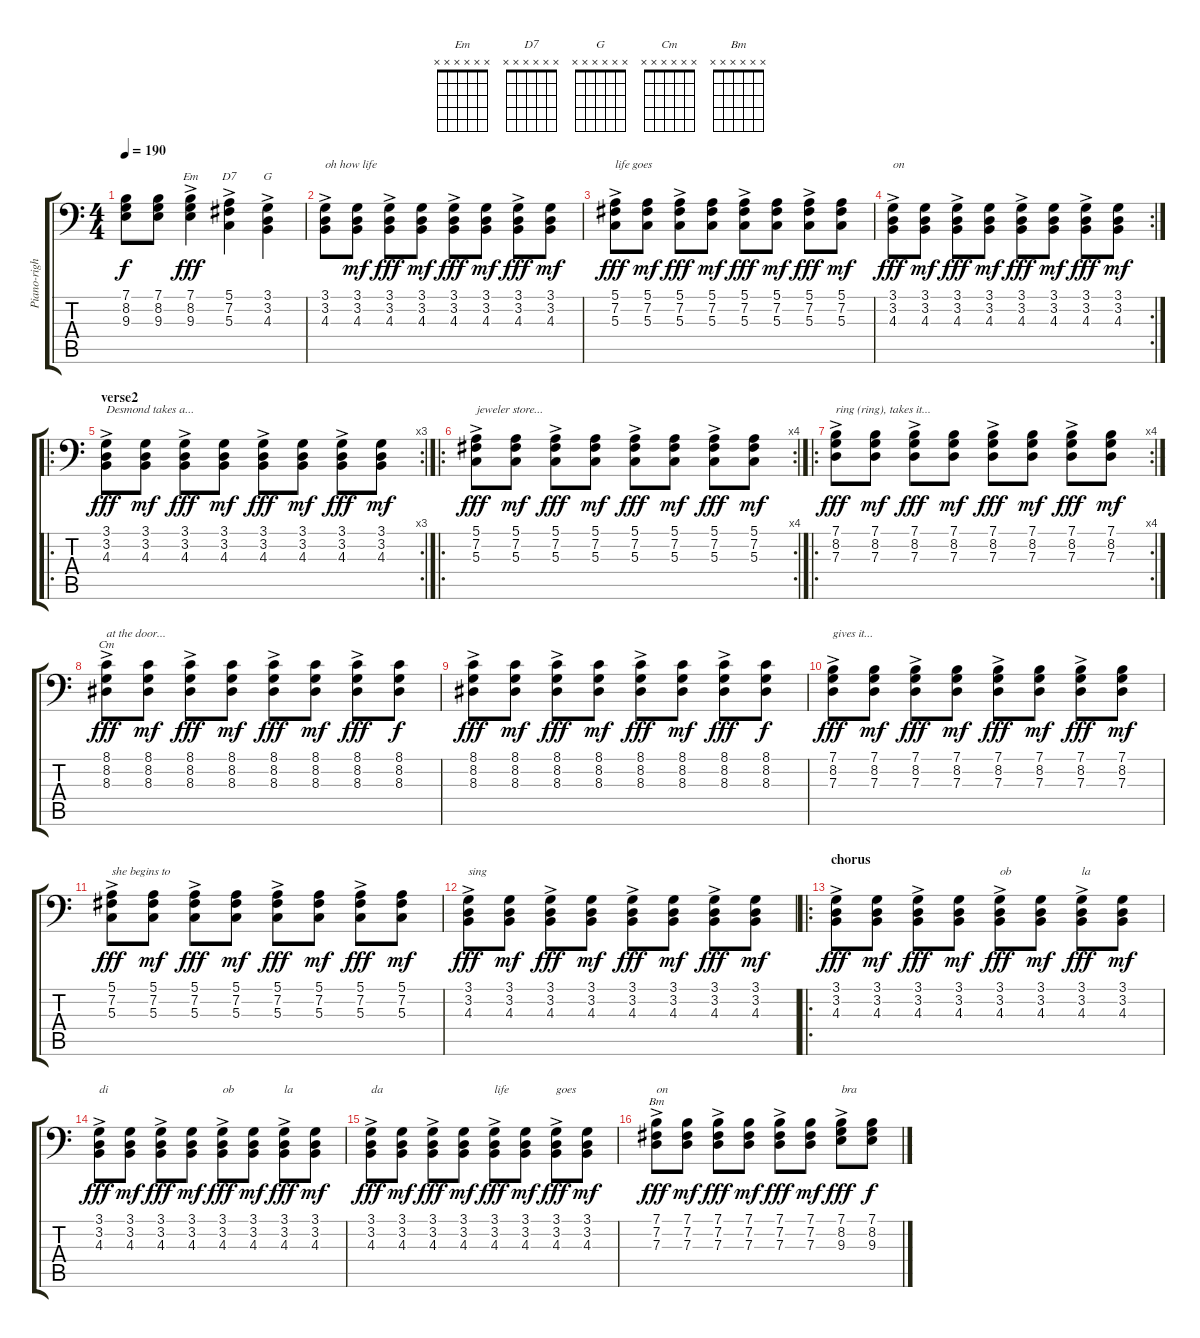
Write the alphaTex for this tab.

\track ("Piano-right" "Piano-righ") {instrument brightacousticpiano}
\staff {score tabs}
\tuning (E3 B2 G2 D2 A1 E1) {hide}
\chord ("Em" x x x x x x) {firstfret 0}
\chord ("D7" x x x x x x) {firstfret 0}
\chord ("G" x x x x x x) {firstfret 0}
\chord ("Cm" x x x x x x) {firstfret 0}
\chord ("Bm" x x x x x x) {firstfret 0}
\ts (4 4)
\tempo 190
\clef f4
\ks c
(7.1 8.2 9.3).8{dy f} (7.1 8.2 9.3).8 (7.1 8.2 9.3{ac}).4{ch "Em" dy fff} (5.1 7.2 5.3{ac}).4{ch "D7"} (3.1 3.2 4.3{ac}).4{ch "G"} |
(3.1 3.2{ac} 4.3).8{txt "oh how life"} (3.1 3.2 4.3).8{dy mf} (3.1{ac} 3.2 4.3).8{dy fff} (3.1 3.2 4.3).8{dy mf} (3.1 3.2 4.3{ac}).8{dy fff} (3.1 3.2 4.3).8{dy mf} (3.1 3.2{ac} 4.3).8{dy fff} (3.1 3.2 4.3).8{dy mf} |
(5.1 7.2 5.3{ac}).8{txt "life goes" dy fff} (5.1 7.2 5.3).8{dy mf} (5.1 7.2 5.3{ac}).8{dy fff} (5.1 7.2 5.3).8{dy mf} (5.1 7.2 5.3{ac}).8{dy fff} (5.1 7.2 5.3).8{dy mf} (5.1 7.2 5.3{ac}).8{dy fff} (5.1 7.2 5.3).8{dy mf} |
\rc 2
(3.1 3.2{ac} 4.3).8{txt "on" dy fff} (3.1 3.2 4.3).8{dy mf} (3.1{ac} 3.2 4.3).8{dy fff} (3.1 3.2 4.3).8{dy mf} (3.1 3.2 4.3{ac}).8{dy fff} (3.1 3.2 4.3).8{dy mf} (3.1 3.2{ac} 4.3).8{dy fff} (3.1 3.2 4.3).8{dy mf} |
\ro
\rc 3
\section ("" "verse2")
(3.1 3.2{ac} 4.3).8{txt "Desmond takes a..." dy fff} (3.1 3.2 4.3).8{dy mf} (3.1{ac} 3.2 4.3).8{dy fff} (3.1 3.2 4.3).8{dy mf} (3.1 3.2 4.3{ac}).8{dy fff} (3.1 3.2 4.3).8{dy mf} (3.1 3.2{ac} 4.3).8{dy fff} (3.1 3.2 4.3).8{dy mf} |
\ro
\rc 4
(5.1 7.2 5.3{ac}).8{txt "jeweler store..." dy fff} (5.1 7.2 5.3).8{dy mf} (5.1 7.2 5.3{ac}).8{dy fff} (5.1 7.2 5.3).8{dy mf} (5.1 7.2 5.3{ac}).8{dy fff} (5.1 7.2 5.3).8{dy mf} (5.1 7.2 5.3{ac}).8{dy fff} (5.1 7.2 5.3).8{dy mf} |
\ro
\rc 4
(7.1 8.2{ac} 7.3).8{txt "ring (ring), takes it..." dy fff} (7.1 8.2 7.3).8{dy mf} (7.1 8.2{ac} 7.3).8{dy fff} (7.1 8.2 7.3).8{dy mf} (7.1 8.2{ac} 7.3).8{dy fff} (7.1 8.2 7.3).8{dy mf} (7.1 8.2{ac} 7.3).8{dy fff} (7.1 8.2 7.3).8{dy mf} |
(8.1 8.2 8.3{ac}).8{ch "Cm" txt "at the door..." dy fff} (8.1 8.2 8.3).8{dy mf} (8.1 8.2 8.3{ac}).8{dy fff} (8.1 8.2 8.3).8{dy mf} (8.1 8.2 8.3{ac}).8{dy fff} (8.1 8.2 8.3).8{dy mf} (8.1 8.2 8.3{ac}).8{dy fff} (8.1 8.2 8.3).8{dy f} |
(8.1 8.2 8.3{ac}).8{dy fff} (8.1 8.2 8.3).8{dy mf} (8.1 8.2 8.3{ac}).8{dy fff} (8.1 8.2 8.3).8{dy mf} (8.1 8.2 8.3{ac}).8{dy fff} (8.1 8.2 8.3).8{dy mf} (8.1 8.2 8.3{ac}).8{dy fff} (8.1 8.2 8.3).8{dy f} |
(7.1 8.2{ac} 7.3).8{txt "gives it..." dy fff} (7.1 8.2 7.3).8{dy mf} (7.1 8.2{ac} 7.3).8{dy fff} (7.1 8.2 7.3).8{dy mf} (7.1 8.2{ac} 7.3).8{dy fff} (7.1 8.2 7.3).8{dy mf} (7.1 8.2{ac} 7.3).8{dy fff} (7.1 8.2 7.3).8{dy mf} |
(5.1 7.2 5.3{ac}).8{txt "she begins to" dy fff} (5.1 7.2 5.3).8{dy mf} (5.1 7.2 5.3{ac}).8{dy fff} (5.1 7.2 5.3).8{dy mf} (5.1 7.2 5.3{ac}).8{dy fff} (5.1 7.2 5.3).8{dy mf} (5.1 7.2 5.3{ac}).8{dy fff} (5.1 7.2 5.3).8{dy mf} |
(3.1 3.2{ac} 4.3).8{txt "sing" dy fff} (3.1 3.2 4.3).8{dy mf} (3.1{ac} 3.2 4.3).8{dy fff} (3.1 3.2 4.3).8{dy mf} (3.1 3.2 4.3{ac}).8{dy fff} (3.1 3.2 4.3).8{dy mf} (3.1 3.2{ac} 4.3).8{dy fff} (3.1 3.2 4.3).8{dy mf} |
\ro
\section ("" "chorus")
(3.1 3.2{ac} 4.3).8{dy fff} (3.1 3.2 4.3).8{dy mf} (3.1{ac} 3.2 4.3).8{dy fff} (3.1 3.2 4.3).8{dy mf} (3.1 3.2 4.3{ac}).8{txt "ob" dy fff} (3.1 3.2 4.3).8{dy mf} (3.1 3.2{ac} 4.3).8{txt "la" dy fff} (3.1 3.2 4.3).8{dy mf} |
(3.1 3.2{ac} 4.3).8{txt "di" dy fff} (3.1 3.2 4.3).8{dy mf} (3.1{ac} 3.2 4.3).8{dy fff} (3.1 3.2 4.3).8{dy mf} (3.1 3.2 4.3{ac}).8{txt "ob" dy fff} (3.1 3.2 4.3).8{dy mf} (3.1 3.2{ac} 4.3).8{txt "la" dy fff} (3.1 3.2 4.3).8{dy mf} |
(3.1 3.2{ac} 4.3).8{txt "da" dy fff} (3.1 3.2 4.3).8{dy mf} (3.1{ac} 3.2 4.3).8{dy fff} (3.1 3.2 4.3).8{dy mf} (3.1 3.2 4.3{ac}).8{txt "life" dy fff} (3.1 3.2 4.3).8{dy mf} (3.1 3.2{ac} 4.3).8{txt "goes" dy fff} (3.1 3.2 4.3).8{dy mf} |
(7.1 7.2 7.3{ac}).8{ch "Bm" txt "on" dy fff} (7.1 7.2 7.3).8{dy mf} (7.1 7.2 7.3{ac}).8{dy fff} (7.1 7.2 7.3).8{dy mf} (7.1 7.2 7.3{ac}).8{dy fff} (7.1 7.2 7.3).8{dy mf} (7.1 8.2 9.3{ac}).8{txt "bra" dy fff} (7.1 8.2 9.3).8{dy f}
